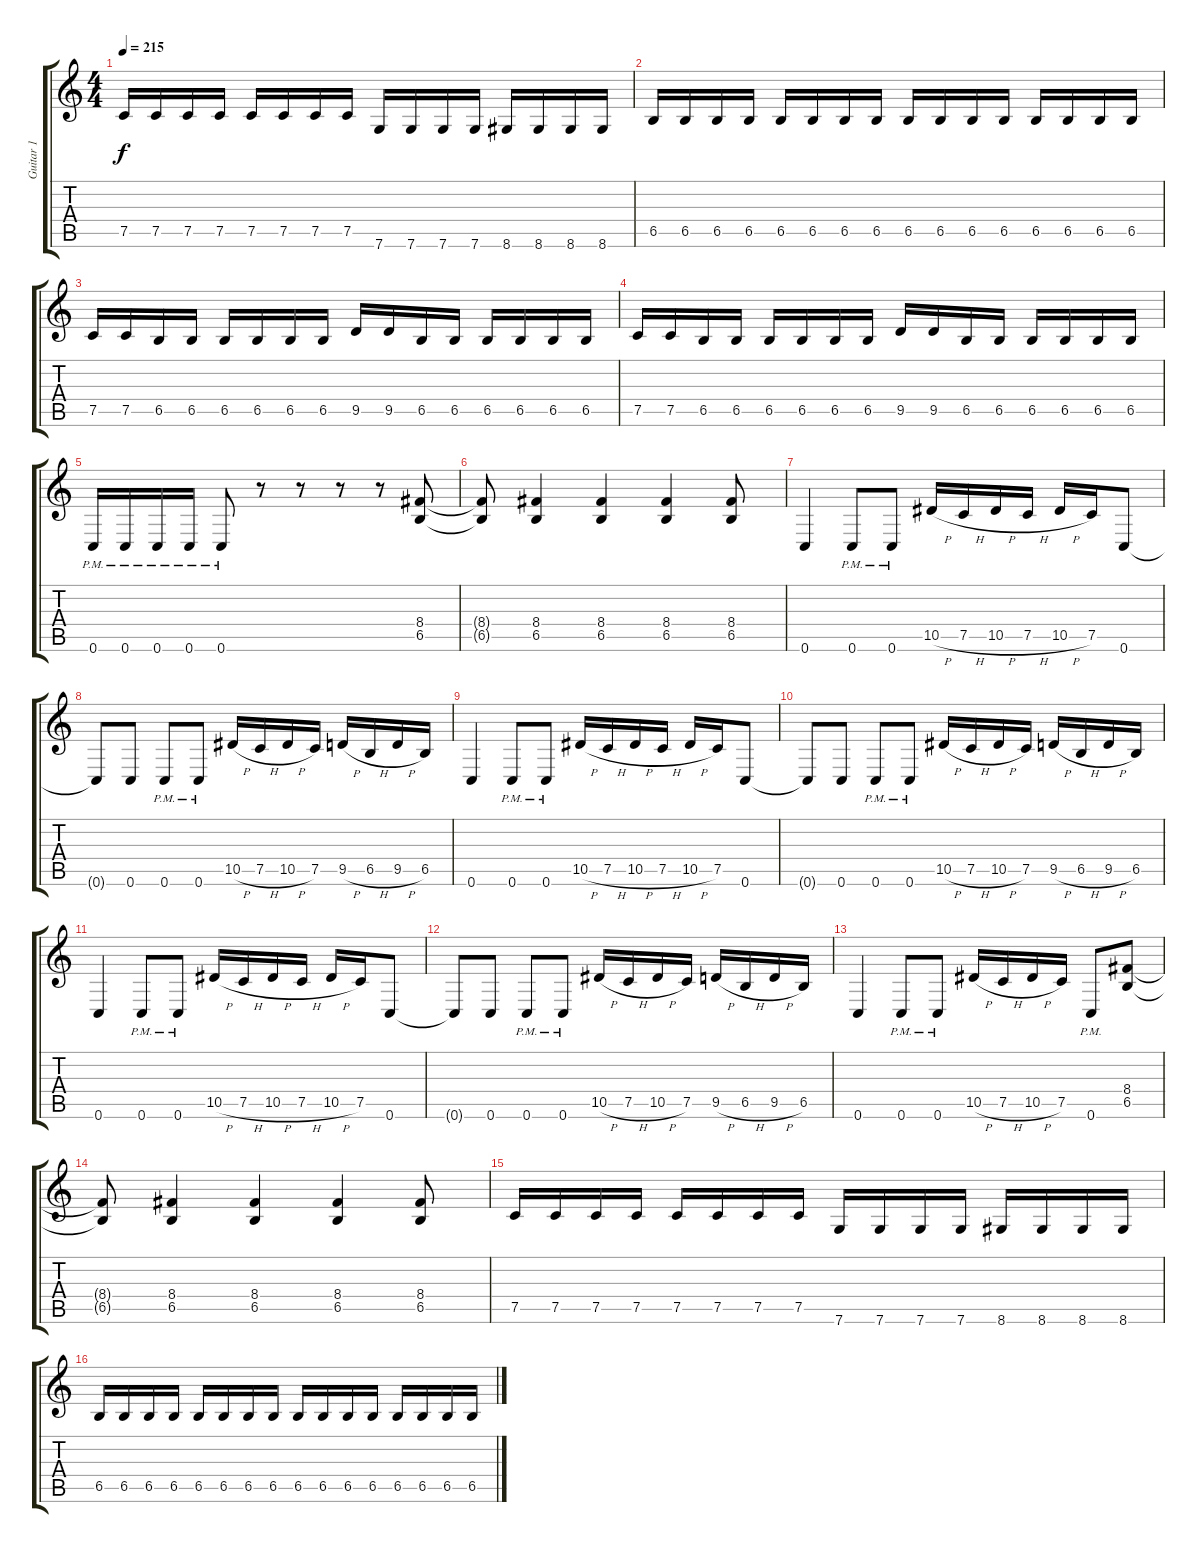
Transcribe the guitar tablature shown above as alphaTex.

\track ("Guitar 1" "Guitar 1") {instrument distortionguitar}
\staff {score tabs}
\tuning (C4 G3 Eb3 Bb2 F2 C2) {hide}
\ts (4 4)
\tempo 215
\clef g2
\ks c
7.5.16{dy f} 7.5.16 7.5.16 7.5.16 7.5.16 7.5.16 7.5.16 7.5.16 7.6.16 7.6.16 7.6.16 7.6.16 8.6.16 8.6.16 8.6.16 8.6.16 |
6.5.16 6.5.16 6.5.16 6.5.16 6.5.16 6.5.16 6.5.16 6.5.16 6.5.16 6.5.16 6.5.16 6.5.16 6.5.16 6.5.16 6.5.16 6.5.16 |
7.5.16 7.5.16 6.5.16 6.5.16 6.5.16 6.5.16 6.5.16 6.5.16 9.5.16 9.5.16 6.5.16 6.5.16 6.5.16 6.5.16 6.5.16 6.5.16 |
7.5.16 7.5.16 6.5.16 6.5.16 6.5.16 6.5.16 6.5.16 6.5.16 9.5.16 9.5.16 6.5.16 6.5.16 6.5.16 6.5.16 6.5.16 6.5.16 |
0.6{pm}.16 0.6{pm}.16 0.6{pm}.16 0.6{pm}.16 0.6{pm}.8 r.8 r.8 r.8 r.8 (8.4 6.5).8 |
(8.4{t} 6.5{t}).8 (8.4 6.5).4 (8.4 6.5).4 (8.4 6.5).4 (8.4 6.5).8 |
0.6.4 0.6{pm}.8 0.6{pm}.8 10.5{h}.16 7.5{h}.16 10.5{h}.16 7.5{h}.16 10.5{h}.16 7.5.16 0.6.8 |
0.6{t}.8 0.6.8 0.6{pm}.8 0.6{pm}.8 10.5{h}.16 7.5{h}.16 10.5{h}.16 7.5.16 9.5{h}.16 6.5{h}.16 9.5{h}.16 6.5.16 |
0.6.4 0.6{pm}.8 0.6{pm}.8 10.5{h}.16 7.5{h}.16 10.5{h}.16 7.5{h}.16 10.5{h}.16 7.5.16 0.6.8 |
0.6{t}.8 0.6.8 0.6{pm}.8 0.6{pm}.8 10.5{h}.16 7.5{h}.16 10.5{h}.16 7.5.16 9.5{h}.16 6.5{h}.16 9.5{h}.16 6.5.16 |
0.6.4 0.6{pm}.8 0.6{pm}.8 10.5{h}.16 7.5{h}.16 10.5{h}.16 7.5{h}.16 10.5{h}.16 7.5.16 0.6.8 |
0.6{t}.8 0.6.8 0.6{pm}.8 0.6{pm}.8 10.5{h}.16 7.5{h}.16 10.5{h}.16 7.5.16 9.5{h}.16 6.5{h}.16 9.5{h}.16 6.5.16 |
0.6.4 0.6{pm}.8 0.6{pm}.8 10.5{h}.16 7.5{h}.16 10.5{h}.16 7.5.16 0.6{pm}.8 (8.4 6.5).8 |
(8.4{t} 6.5{t}).8 (8.4 6.5).4 (8.4 6.5).4 (8.4 6.5).4 (8.4 6.5).8 |
7.5.16 7.5.16 7.5.16 7.5.16 7.5.16 7.5.16 7.5.16 7.5.16 7.6.16 7.6.16 7.6.16 7.6.16 8.6.16 8.6.16 8.6.16 8.6.16 |
6.5.16 6.5.16 6.5.16 6.5.16 6.5.16 6.5.16 6.5.16 6.5.16 6.5.16 6.5.16 6.5.16 6.5.16 6.5.16 6.5.16 6.5.16 6.5.16
